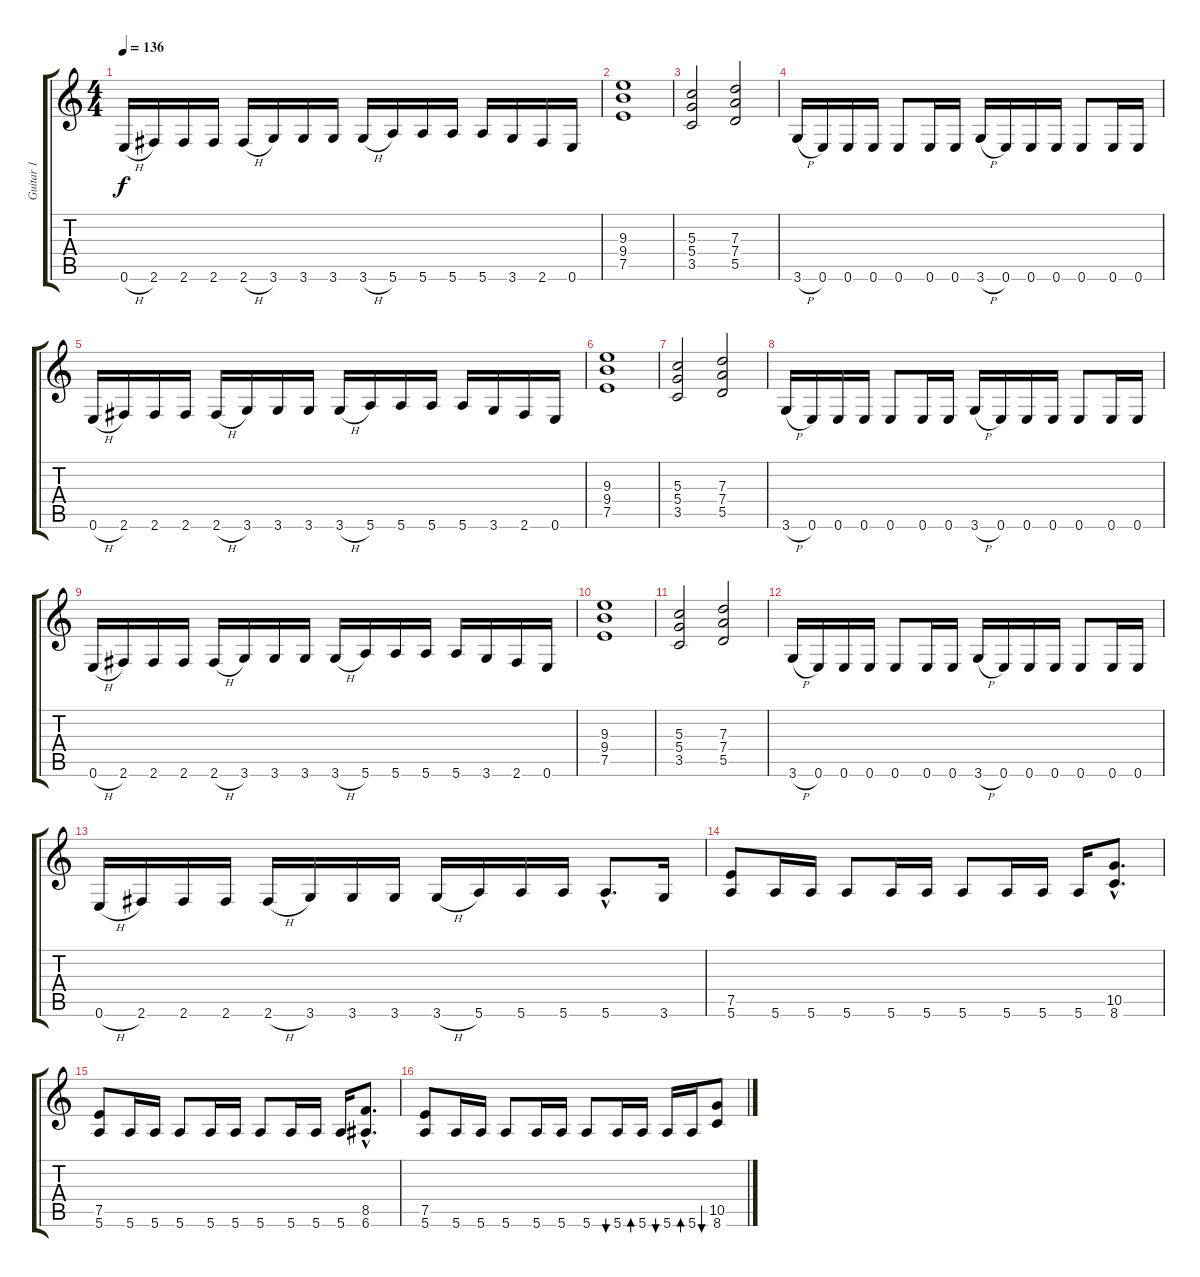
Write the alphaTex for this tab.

\track ("Guitar 1" "Guitar 1") {instrument distortionguitar}
\staff {score tabs}
\tuning (E4 B3 G3 D3 A2 E2) {hide}
\ts (4 4)
\tempo 136
\clef g2
\ks c
0.6{h}.16{dy f} 2.6.16 2.6.16 2.6.16 2.6{h}.16 3.6.16 3.6.16 3.6.16 3.6{h}.16 5.6.16 5.6.16 5.6.16 5.6.16 3.6.16 2.6.16 0.6.16 |
(9.3 9.4 7.5).1 |
(5.3 5.4 3.5).2 (7.3 7.4 5.5).2 |
3.6{h}.16 0.6.16 0.6.16 0.6.16 0.6.8 0.6.16 0.6.16 3.6{h}.16 0.6.16 0.6.16 0.6.16 0.6.8 0.6.16 0.6.16 |
0.6{h}.16 2.6.16 2.6.16 2.6.16 2.6{h}.16 3.6.16 3.6.16 3.6.16 3.6{h}.16 5.6.16 5.6.16 5.6.16 5.6.16 3.6.16 2.6.16 0.6.16 |
(9.3 9.4 7.5).1 |
(5.3 5.4 3.5).2 (7.3 7.4 5.5).2 |
3.6{h}.16 0.6.16 0.6.16 0.6.16 0.6.8 0.6.16 0.6.16 3.6{h}.16 0.6.16 0.6.16 0.6.16 0.6.8 0.6.16 0.6.16 |
0.6{h}.16 2.6.16 2.6.16 2.6.16 2.6{h}.16 3.6.16 3.6.16 3.6.16 3.6{h}.16 5.6.16 5.6.16 5.6.16 5.6.16 3.6.16 2.6.16 0.6.16 |
(9.3 9.4 7.5).1 |
(5.3 5.4 3.5).2 (7.3 7.4 5.5).2 |
3.6{h}.16 0.6.16 0.6.16 0.6.16 0.6.8 0.6.16 0.6.16 3.6{h}.16 0.6.16 0.6.16 0.6.16 0.6.8 0.6.16 0.6.16 |
0.6{h}.16 2.6.16 2.6.16 2.6.16 2.6{h}.16 3.6.16 3.6.16 3.6.16 3.6{h}.16 5.6.16 5.6.16 5.6.16 5.6{hac}.8{d} 3.6.16 |
(7.5 5.6).8 5.6.16 5.6.16 5.6.8 5.6.16 5.6.16 5.6.8 5.6.16 5.6.16 5.6.16 (10.5{hac} 8.6{hac}).8{d} |
(7.5 5.6).8 5.6.16 5.6.16 5.6.8 5.6.16 5.6.16 5.6.8 5.6.16 5.6.16 5.6.16 (8.5{hac} 6.6{hac}).8{d} |
(7.5 5.6).8 5.6.16 5.6.16 5.6.8 5.6.16 5.6.16 5.6.8 5.6.16{bu 120} 5.6.16{bd 120} 5.6.16{bu 120} 5.6.16{bd 120} (10.5 8.6).8{bu 240}
